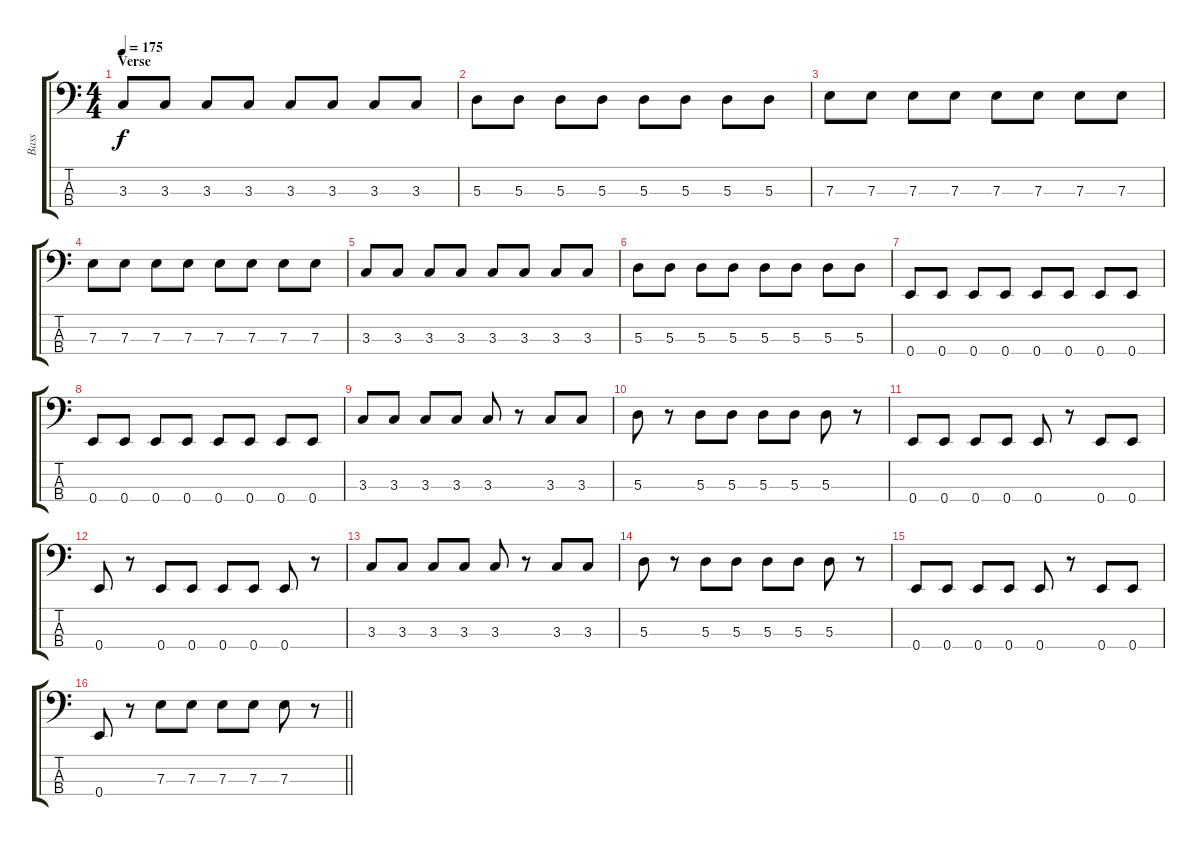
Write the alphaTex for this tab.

\track ("Bass" "Bass") {instrument electricbassfinger}
\staff {score tabs}
\tuning (G2 D2 A1 E1) {hide}
\ts (4 4)
\section ("" "Verse")
\tempo 175
\clef f4
\ks c
3.3.8{dy f} 3.3.8 3.3.8 3.3.8 3.3.8 3.3.8 3.3.8 3.3.8 |
5.3.8 5.3.8 5.3.8 5.3.8 5.3.8 5.3.8 5.3.8 5.3.8 |
7.3.8 7.3.8 7.3.8 7.3.8 7.3.8 7.3.8 7.3.8 7.3.8 |
7.3.8 7.3.8 7.3.8 7.3.8 7.3.8 7.3.8 7.3.8 7.3.8 |
3.3.8 3.3.8 3.3.8 3.3.8 3.3.8 3.3.8 3.3.8 3.3.8 |
5.3.8 5.3.8 5.3.8 5.3.8 5.3.8 5.3.8 5.3.8 5.3.8 |
0.4.8 0.4.8 0.4.8 0.4.8 0.4.8 0.4.8 0.4.8 0.4.8 |
0.4.8 0.4.8 0.4.8 0.4.8 0.4.8 0.4.8 0.4.8 0.4.8 |
3.3.8 3.3.8 3.3.8 3.3.8 3.3.8 r.8 3.3.8 3.3.8 |
5.3.8 r.8 5.3.8 5.3.8 5.3.8 5.3.8 5.3.8 r.8 |
0.4.8 0.4.8 0.4.8 0.4.8 0.4.8 r.8 0.4.8 0.4.8 |
0.4.8 r.8 0.4.8 0.4.8 0.4.8 0.4.8 0.4.8 r.8 |
3.3.8 3.3.8 3.3.8 3.3.8 3.3.8 r.8 3.3.8 3.3.8 |
5.3.8 r.8 5.3.8 5.3.8 5.3.8 5.3.8 5.3.8 r.8 |
0.4.8 0.4.8 0.4.8 0.4.8 0.4.8 r.8 0.4.8 0.4.8 |
\barLineRight lightlight
0.4.8 r.8 7.3.8 7.3.8 7.3.8 7.3.8 7.3.8 r.8
